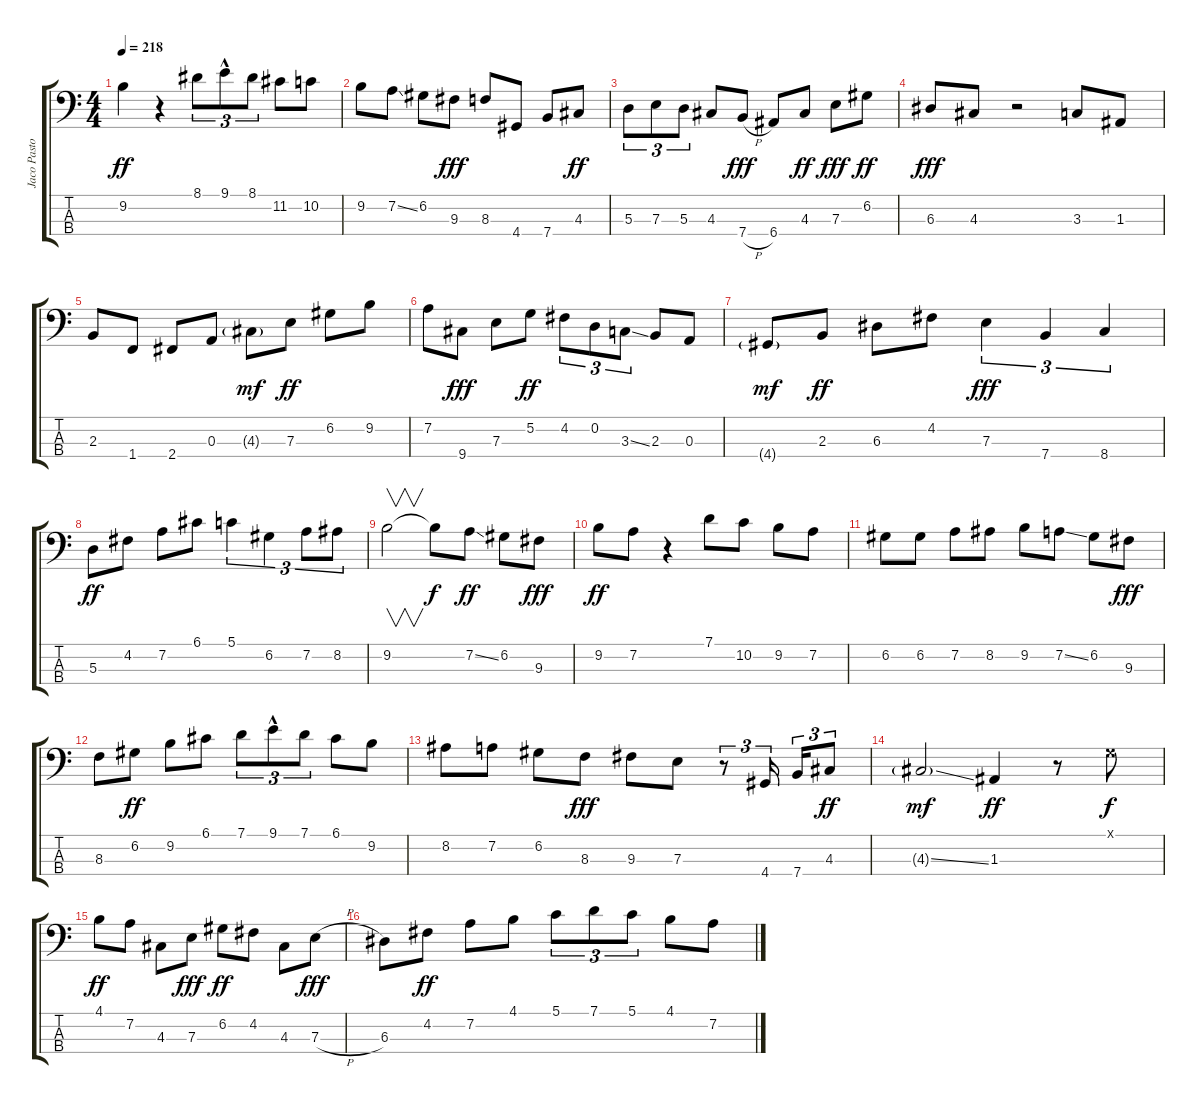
\track ("Jaco Pastorius" "Jaco Pasto") {instrument fretlessbass}
\staff {score tabs}
\tuning (G2 D2 A1 E1) {hide}
\ts (4 4)
\tempo 218
\clef f4
\ks c
9.2.4{dy ff} r.4 8.1.8{tu (3 2)} 9.1{hac}.8{tu (3 2)} 8.1.8{tu (3 2)} 11.2.8 10.2.8 |
9.2.8 7.2{ss}.8 6.2.8 9.3.8{dy fff} 8.3.8 4.4.8 7.4.8 4.3.8{dy ff} |
5.3.8{tu (3 2)} 7.3.8{tu (3 2)} 5.3.8{tu (3 2)} 4.3.8 7.4{h}.8{dy fff} 6.4.8 4.3.8{dy ff} 7.3.8{dy fff} 6.2.8{dy ff} |
6.3.8{dy fff} 4.3.8 r.2 3.3.8 1.3.8 |
2.3.8 1.4.8 2.4.8 0.3.8 4.3{g}.8{dy mf} 7.3.8{dy ff} 6.2.8 9.2.8 |
7.2.8 9.4.8{dy fff} 7.3.8 5.2.8{dy ff} 4.2.8{tu (3 2)} 0.2.8{tu (3 2)} 3.3{ss}.8{tu (3 2)} 2.3.8 0.3.8 |
4.4{g}.8{dy mf} 2.3.8{dy ff} 6.3.8 4.2.8 7.3.4{tu (3 2) dy fff} 7.4.4{tu (3 2)} 8.4.4{tu (3 2)} |
5.3.8{dy ff} 4.2.8 7.2.8 6.1.8 5.1.4{tu (3 2)} 6.2.4{tu (3 2)} 7.2.8{tu (3 2)} 8.2.8{tu (3 2)} |
9.2.2{v} 9.2{t}.8{dy f} 7.2{ss}.8{dy ff} 6.2.8 9.3.8{dy fff} |
9.2.8{dy ff} 7.2.8 r.4 7.1.8 10.2.8 9.2.8 7.2.8 |
6.2.8 6.2.8 7.2.8 8.2.8 9.2.8 7.2{ss}.8 6.2.8 9.3.8{dy fff} |
8.3.8 6.2.8{dy ff} 9.2.8 6.1.8 7.1.8{tu (3 2)} 9.1{hac}.8{tu (3 2)} 7.1.8{tu (3 2)} 6.1.8 9.2.8 |
8.2.8 7.2.8 6.2.8 8.3.8{dy fff} 9.3.8 7.3.8 r.8{tu (3 2)} 4.4.16{tu (3 2)} 7.4.16{tu (3 2)} 4.3.8{tu (3 2) dy ff} |
4.3{ss g}.2{dy mf} 1.3.4{dy ff} r.8 0.1{x}.8{dy f} |
4.1.8{dy ff} 7.2.8 4.3.8 7.3.8{dy fff} 6.2.8{dy ff} 4.2.8 4.3.8 7.3{h}.8{dy fff} |
6.3.8 4.2.8{dy ff} 7.2.8 4.1.8 5.1.8{tu (3 2)} 7.1.8{tu (3 2)} 5.1.8{tu (3 2)} 4.1.8 7.2.8
